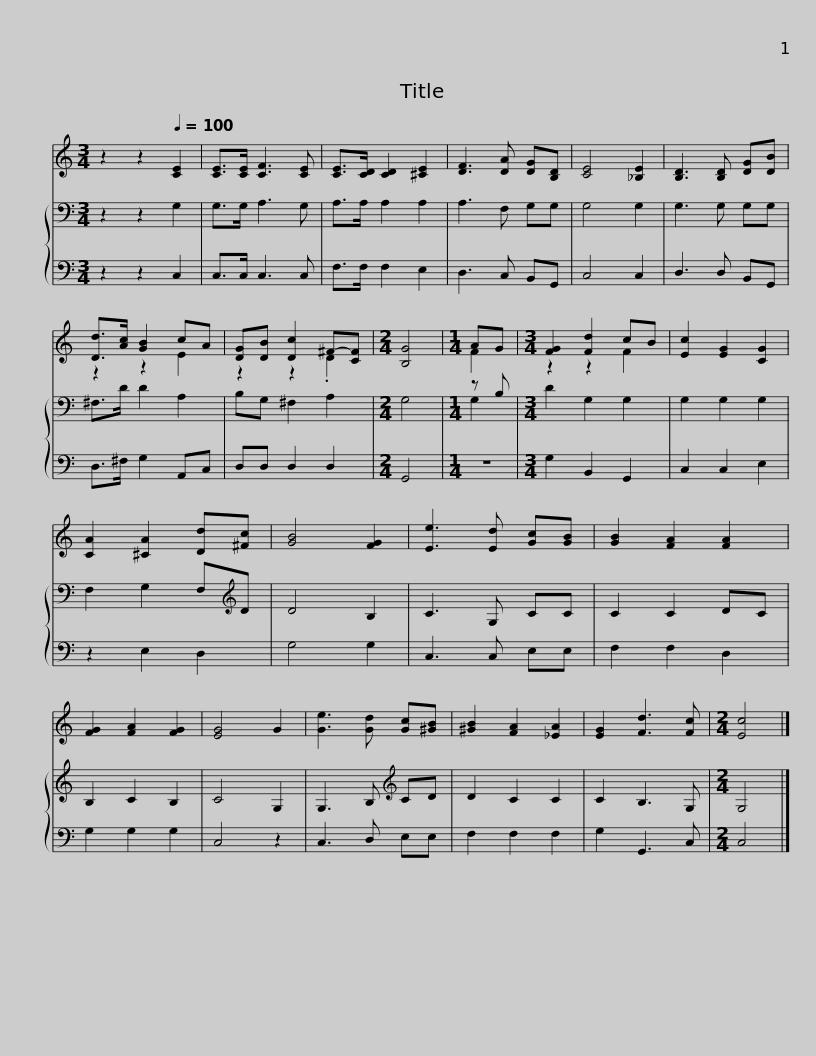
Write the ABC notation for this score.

X:1
%%score ( 1 2 ) { ( 3 5 ) | 4 }
L:1/8
M:3/4
I:linebreak $
K:C
V:1 treble
V:2 treble
V:3 bass
V:5 bass
V:4 bass
V:1
 z2 z2[Q:1/4=100] [CE]2 | [CE]>[CE] [CF]3 [CE] | [CE]>[CD] [CD]2 [^CE]2 | [DF]3 [DA] [DG][B,D] | [CE]4 [_B,E]2 | %5
 [B,D]3 [B,D] [DG][DB] | [Dd]>[Ac] [GB]2 cA |$ [DG][DB] [Dc]2 ^F-[CF] |[M:2/4] [B,G]4 |[M:1/4] AG | %10
[M:3/4] [FG]2 [Fd]2 cB | [Ec]2 [EG]2 [CG]2 | [CA]2 [^CA]2 [Dd][^Fc] | [GB]4 [FG]2 | [Ee]3 [Ed] [Gc][GB] | %15
 [GB]2 [FA]2 [FA]2 |$ [FG]2 [FA]2 [FG]2 | [EG]4 G2 | [Ge]3 [Gd] [Gc][^GB] | [^GB]2 [FA]2 [_EA]2 | %20
 [EG]2 [Fd]3 [Fc] |[M:2/4] [Ec]4 |] %22
V:2
 x6 | x6 | x6 | x6 | x6 | %5
 x6 | z2 z2 E2 |$ z2 z2 .D2 |[M:2/4] x4 |[M:1/4] F2 | %10
[M:3/4] z2 z2 F2 | x6 | x6 | x6 | x6 | %15
 x6 |$ x6 | x6 | x6 | x6 | %20
 x6 |[M:2/4] x4 |] %22
V:3
 z2 z2 G,2 | G,>G, A,3 G, | A,>A, A,2 A,2 | A,3 F, G,G, | G,4 G,2 | %5
 G,3 G, G,G, | ^F,>D D2 A,2 |$ B,G, ^F,2 A,2 |[M:2/4] G,4 |[M:1/4] z B, | %10
[M:3/4] D2 G,2 G,2 | G,2 G,2 G,2 | F,2 G,2 F,[K:treble]D | D4 B,2 | C3 G, CC | %15
 C2 C2 DC |$ B,2 C2 B,2 | C4 G,2 | G,3 B,[K:treble] CD | D2 C2 C2 | %20
 C2 B,3 G, |[M:2/4] G,4 |] %22
V:4
 z2 z2 C,2 | C,>C, C,3 C, | F,>F, F,2 E,2 | D,3 C, B,,G,, | C,4 C,2 | %5
 D,3 D, B,,G,, | D,>^F, G,2 A,,C, |$ D,D, D,2 D,2 |[M:2/4] G,,4 |[M:1/4] z2 | %10
[M:3/4] G,2 B,,2 G,,2 | C,2 C,2 E,2 | z2 E,2 D,2 | G,4 G,2 | C,3 C, E,E, | %15
 F,2 F,2 D,2 |$ G,2 G,2 G,2 | C,4 z2 | C,3 D, E,E, | F,2 F,2 F,2 | %20
 G,2 G,,3 C, |[M:2/4] C,4 |] %22
V:5
 x6 | x6 | x6 | x6 | x6 | %5
 x6 | x6 |$ x6 |[M:2/4] x4 |[M:1/4] G,2 | %10
[M:3/4] x6 | x6 | x5[K:treble] x | x6 | x6 | %15
 x6 |$ x6 | x6 | x4[K:treble] x2 | x6 | %20
 x6 |[M:2/4] x4 |] %22
